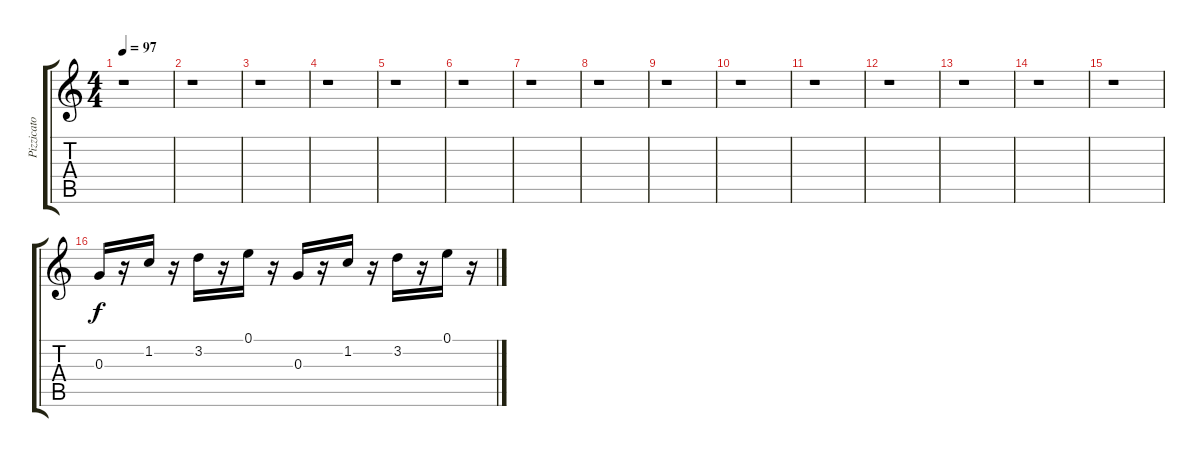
\track ("Pizzicato 2" "Pizzicato ") {instrument electricguitarmuted}
\staff {score tabs}
\tuning (E4 B3 G3 D3 A2 E2) {hide}
\ts (4 4)
\tempo 97
\clef g2
\ks c
r.1{dy f} |
r.1 |
r.1 |
r.1 |
r.1 |
r.1 |
r.1 |
r.1 |
r.1 |
r.1 |
r.1 |
r.1 |
r.1 |
r.1 |
r.1 |
0.3.16 r.16 1.2.16 r.16 3.2.16 r.16 0.1.16 r.16 0.3.16 r.16 1.2.16 r.16 3.2.16 r.16 0.1.16 r.16
